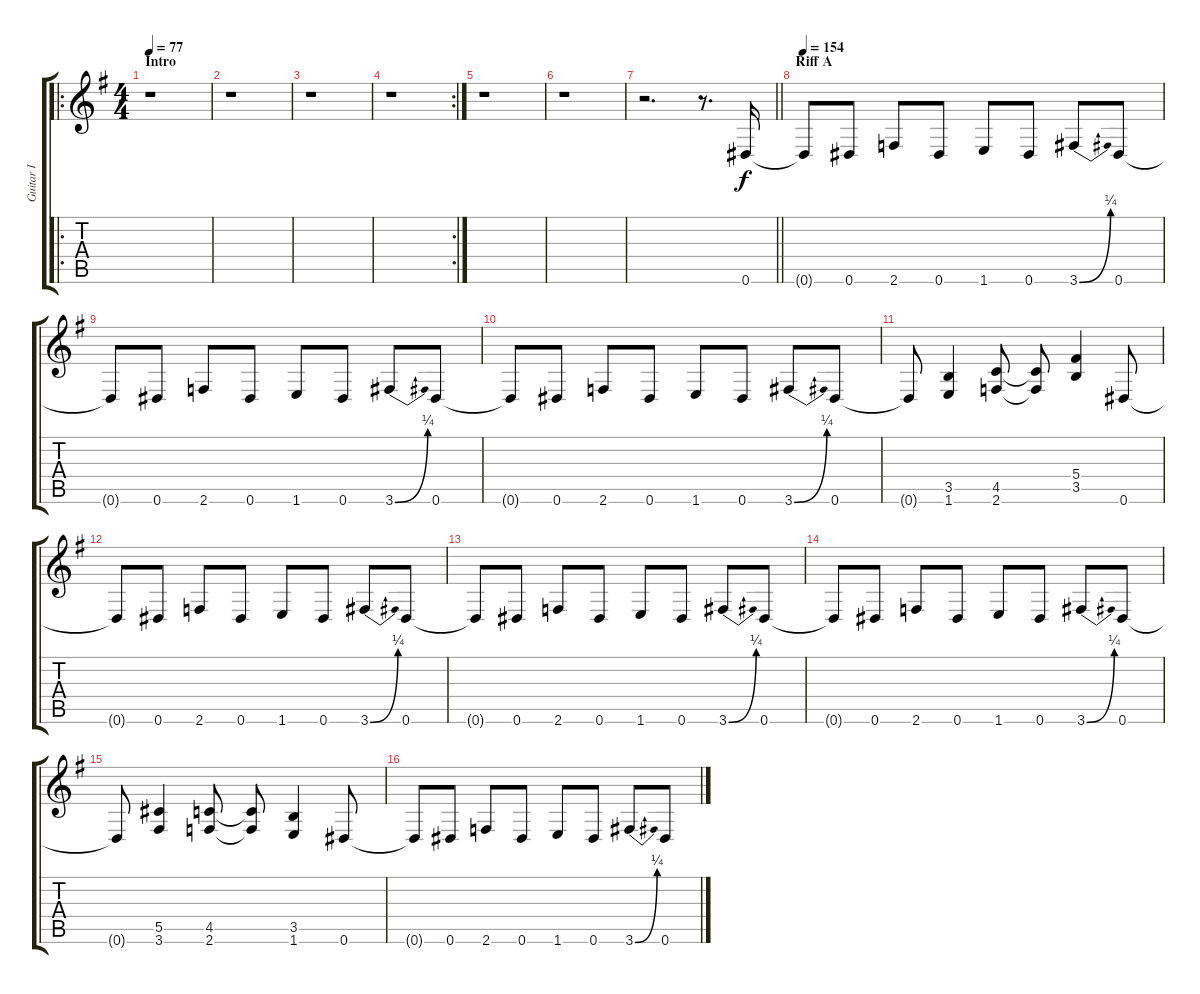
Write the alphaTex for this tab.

\track ("Guitar I" "Guitar I") {instrument distortionguitar}
\staff {score tabs}
\tuning (Eb4 Bb3 Gb3 Db3 Ab2 Eb2) {hide}
\ro
\ts (4 4)
\section ("" "Intro")
\tempo 77
\clef g2
\ks eminor
r.1{dy f instrument distortionguitar} |
r.1 |
r.1 |
\rc 2
r.1 |
r.1 |
r.1 |
\barLineRight lightlight
r.2{d} r.8{d} 0.6.16 |
\section ("" "Riff A")
\tempo 154
0.6{t}.8 0.6.8 2.6.8 0.6.8 1.6.8 0.6.8 3.6{be (bend 0 0 60 1)}.8 0.6.8 |
0.6{t}.8 0.6.8 2.6.8 0.6.8 1.6.8 0.6.8 3.6{be (bend 0 0 60 1)}.8 0.6.8 |
0.6{t}.8 0.6.8 2.6.8 0.6.8 1.6.8 0.6.8 3.6{be (bend 0 0 60 1)}.8 0.6.8 |
0.6{t}.8 (3.5 1.6).4 (4.5 2.6).8 (4.5{t} 2.6{t}).8 (5.4 3.5).4 0.6.8 |
0.6{t}.8 0.6.8 2.6.8 0.6.8 1.6.8 0.6.8 3.6{be (bend 0 0 60 1)}.8 0.6.8 |
0.6{t}.8 0.6.8 2.6.8 0.6.8 1.6.8 0.6.8 3.6{be (bend 0 0 60 1)}.8 0.6.8 |
0.6{t}.8 0.6.8 2.6.8 0.6.8 1.6.8 0.6.8 3.6{be (bend 0 0 60 1)}.8 0.6.8 |
0.6{t}.8 (5.5 3.6).4 (4.5 2.6).8 (4.5{t} 2.6{t}).8 (3.5 1.6).4 0.6.8 |
0.6{t}.8 0.6.8 2.6.8 0.6.8 1.6.8 0.6.8 3.6{be (bend 0 0 60 1)}.8 0.6.8
